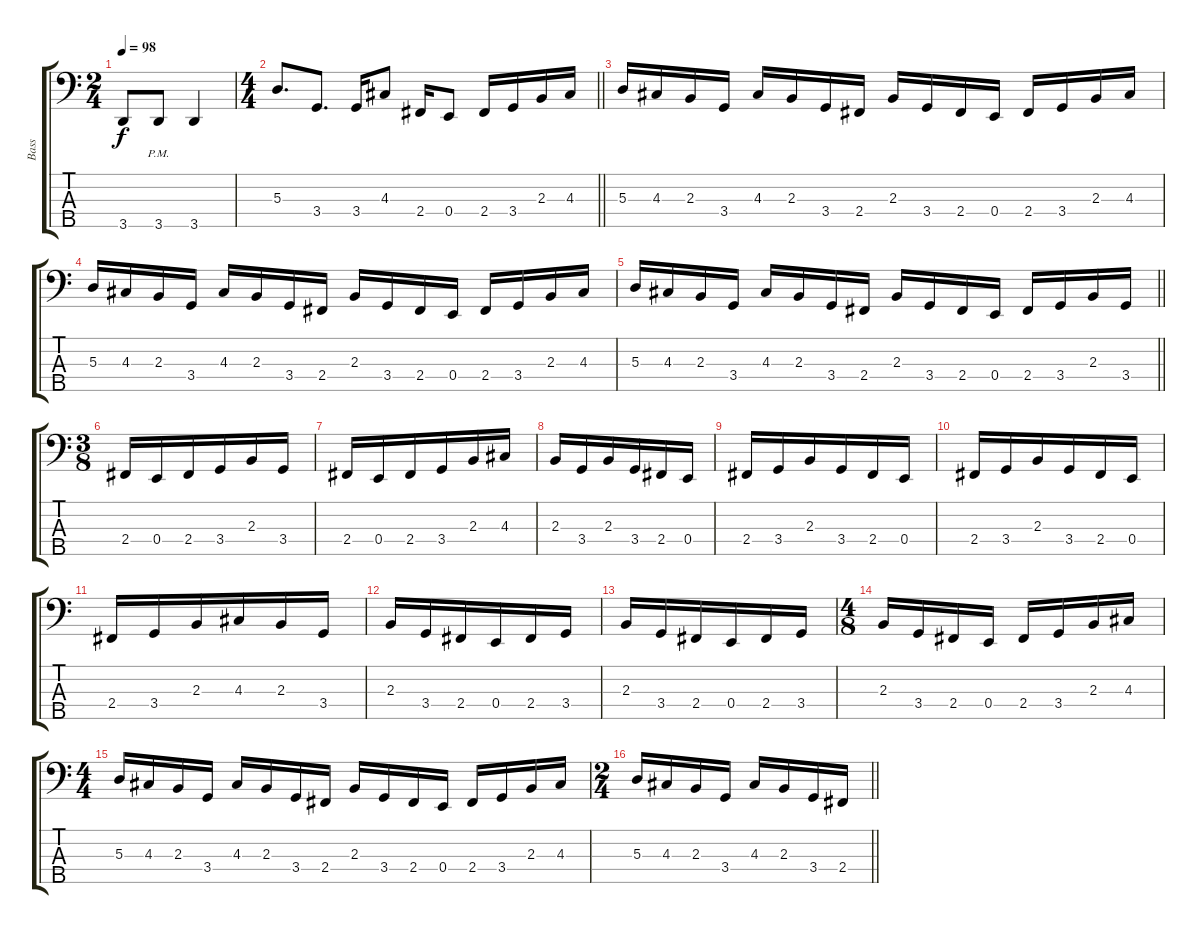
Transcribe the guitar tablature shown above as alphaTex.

\track ("Bass" "Bass") {instrument electricbassfinger}
\staff {score tabs}
\tuning (G2 D2 A1 E1 B0) {hide}
\ts (2 4)
\tempo 98
\clef f4
\ks c
3.5{t}.8{dy f} 3.5{pm}.8 3.5.4 |
\ts (4 4)
\barLineRight lightlight
5.3.8{d} 3.4.8{d} 3.4.16 4.3.8 2.4.16 0.4.8 2.4.16 3.4.16 2.3.16 4.3.16 |
\section ("" "")
5.3.16 4.3.16 2.3.16 3.4.16 4.3.16 2.3.16 3.4.16 2.4.16 2.3.16 3.4.16 2.4.16 0.4.16 2.4.16 3.4.16 2.3.16 4.3.16 |
5.3.16 4.3.16 2.3.16 3.4.16 4.3.16 2.3.16 3.4.16 2.4.16 2.3.16 3.4.16 2.4.16 0.4.16 2.4.16 3.4.16 2.3.16 4.3.16 |
\barLineRight lightlight
5.3.16 4.3.16 2.3.16 3.4.16 4.3.16 2.3.16 3.4.16 2.4.16 2.3.16 3.4.16 2.4.16 0.4.16 2.4.16 3.4.16 2.3.16 3.4.16 |
\ts (3 8)
2.4.16 0.4.16 2.4.16 3.4.16 2.3.16 3.4.16 |
2.4.16 0.4.16 2.4.16 3.4.16 2.3.16 4.3.16 |
2.3.16 3.4.16 2.3.16 3.4.16 2.4.16 0.4.16 |
2.4.16 3.4.16 2.3.16 3.4.16 2.4.16 0.4.16 |
2.4.16 3.4.16 2.3.16 3.4.16 2.4.16 0.4.16 |
2.4.16 3.4.16 2.3.16 4.3.16 2.3.16 3.4.16 |
2.3.16 3.4.16 2.4.16 0.4.16 2.4.16 3.4.16 |
2.3.16 3.4.16 2.4.16 0.4.16 2.4.16 3.4.16 |
\ts (4 8)
2.3.16 3.4.16 2.4.16 0.4.16 2.4.16 3.4.16 2.3.16 4.3.16 |
\ts (4 4)
5.3.16 4.3.16 2.3.16 3.4.16 4.3.16 2.3.16 3.4.16 2.4.16 2.3.16 3.4.16 2.4.16 0.4.16 2.4.16 3.4.16 2.3.16 4.3.16 |
\ts (2 4)
\barLineRight lightlight
5.3.16 4.3.16 2.3.16 3.4.16 4.3.16 2.3.16 3.4.16 2.4.16
